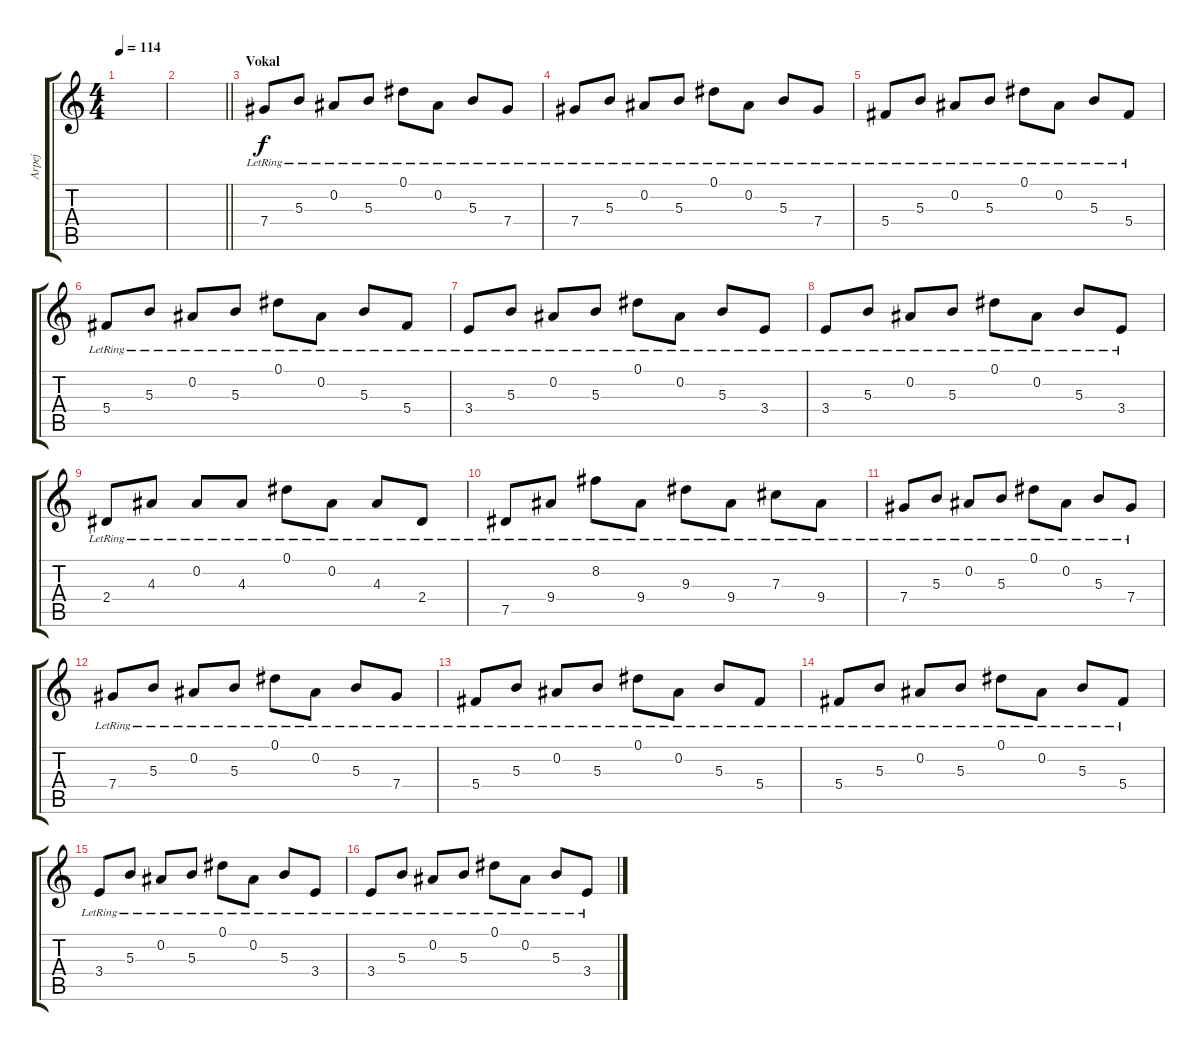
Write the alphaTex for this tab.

\track ("Arpej" "Arpej") {instrument electricguitarclean}
\staff {score tabs}
\tuning (Eb4 Bb3 Gb3 Db3 Ab2 Eb2) {hide}
\ts (4 4)
\tempo 114
\clef g2
\ks c
|
\barLineRight lightlight
|
\section ("" "Vokal")
7.4{lr}.8 5.3{lr}.8 0.2{lr}.8 5.3{lr}.8 0.1{lr}.8 0.2{lr}.8 5.3{lr}.8 7.4{lr}.8 |
7.4{lr}.8 5.3{lr}.8 0.2{lr}.8 5.3{lr}.8 0.1{lr}.8 0.2{lr}.8 5.3{lr}.8 7.4{lr}.8 |
5.4{lr}.8 5.3{lr}.8 0.2{lr}.8 5.3{lr}.8 0.1{lr}.8 0.2{lr}.8 5.3{lr}.8 5.4{lr}.8 |
5.4{lr}.8 5.3{lr}.8 0.2{lr}.8 5.3{lr}.8 0.1{lr}.8 0.2{lr}.8 5.3{lr}.8 5.4{lr}.8 |
3.4{lr}.8 5.3{lr}.8 0.2{lr}.8 5.3{lr}.8 0.1{lr}.8 0.2{lr}.8 5.3{lr}.8 3.4{lr}.8 |
3.4{lr}.8 5.3{lr}.8 0.2{lr}.8 5.3{lr}.8 0.1{lr}.8 0.2{lr}.8 5.3{lr}.8 3.4{lr}.8 |
2.4{lr}.8 4.3{lr}.8 0.2{lr}.8 4.3{lr}.8 0.1{lr}.8 0.2{lr}.8 4.3{lr}.8 2.4{lr}.8 |
7.5{lr}.8 9.4{lr}.8 8.2{lr}.8 9.4{lr}.8 9.3{lr}.8 9.4{lr}.8 7.3{lr}.8 9.4{lr}.8 |
7.4{lr}.8 5.3{lr}.8 0.2{lr}.8 5.3{lr}.8 0.1{lr}.8 0.2{lr}.8 5.3{lr}.8 7.4{lr}.8 |
7.4{lr}.8 5.3{lr}.8 0.2{lr}.8 5.3{lr}.8 0.1{lr}.8 0.2{lr}.8 5.3{lr}.8 7.4{lr}.8 |
5.4{lr}.8 5.3{lr}.8 0.2{lr}.8 5.3{lr}.8 0.1{lr}.8 0.2{lr}.8 5.3{lr}.8 5.4{lr}.8 |
5.4{lr}.8 5.3{lr}.8 0.2{lr}.8 5.3{lr}.8 0.1{lr}.8 0.2{lr}.8 5.3{lr}.8 5.4{lr}.8 |
3.4{lr}.8 5.3{lr}.8 0.2{lr}.8 5.3{lr}.8 0.1{lr}.8 0.2{lr}.8 5.3{lr}.8 3.4{lr}.8 |
3.4{lr}.8 5.3{lr}.8 0.2{lr}.8 5.3{lr}.8 0.1{lr}.8 0.2{lr}.8 5.3{lr}.8 3.4{lr}.8
